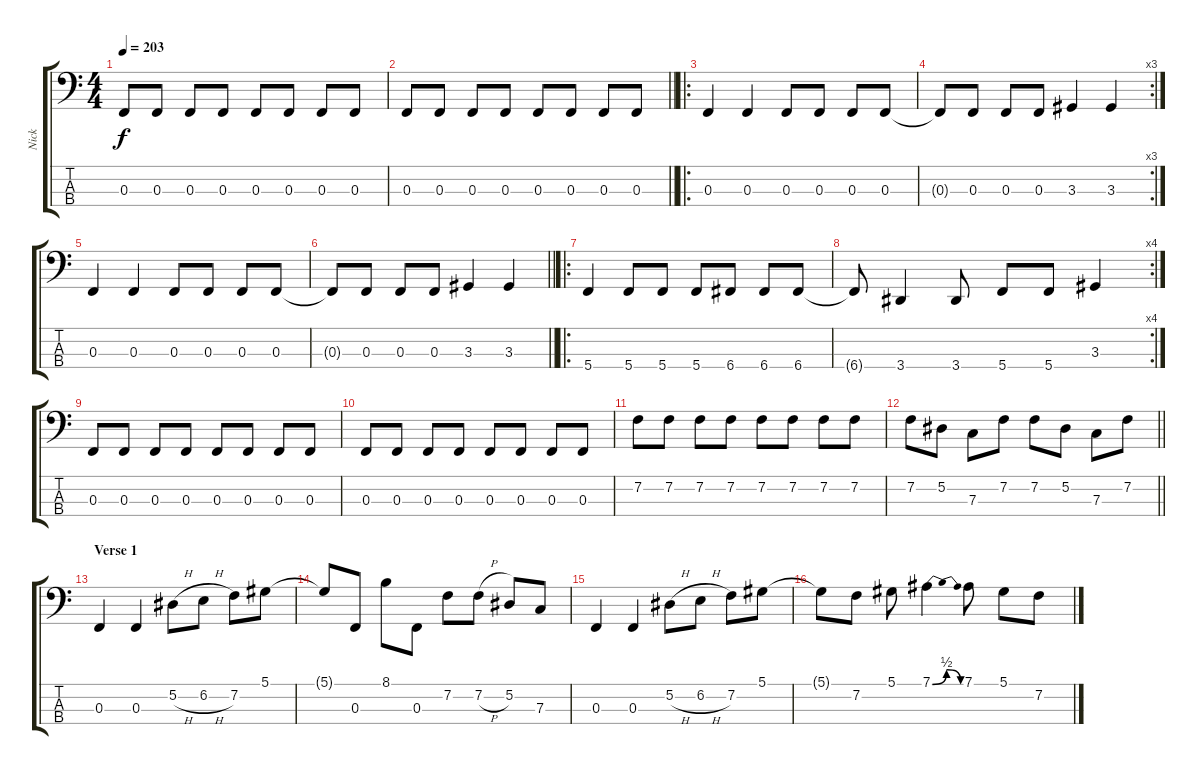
\track ("Nick" "Nick") {instrument electricbassfinger}
\staff {score tabs}
\tuning (Eb2 Bb1 F1 C1) {hide}
\ts (4 4)
\tempo 203
\clef f4
\ks c
0.3.8{dy f} 0.3.8 0.3.8 0.3.8 0.3.8 0.3.8 0.3.8 0.3.8 |
\barLineRight lightlight
0.3.8 0.3.8 0.3.8 0.3.8 0.3.8 0.3.8 0.3.8 0.3.8 |
\ro
\section ("" "")
0.3.4 0.3.4 0.3.8 0.3.8 0.3.8 0.3.8 |
\rc 3
0.3{t}.8 0.3.8 0.3.8 0.3.8 3.3.4 3.3.4 |
0.3.4 0.3.4 0.3.8 0.3.8 0.3.8 0.3.8 |
\barLineRight lightlight
0.3{t}.8 0.3.8 0.3.8 0.3.8 3.3.4 3.3.4 |
\ro
\section ("" "")
5.4.4 5.4.8 5.4.8 5.4.8 6.4.8 6.4.8 6.4.8 |
\rc 4
6.4{t}.8 3.4.4 3.4.8 5.4.8 5.4.8 3.3.4 |
0.3.8 0.3.8 0.3.8 0.3.8 0.3.8 0.3.8 0.3.8 0.3.8 |
0.3.8 0.3.8 0.3.8 0.3.8 0.3.8 0.3.8 0.3.8 0.3.8 |
7.2.8 7.2.8 7.2.8 7.2.8 7.2.8 7.2.8 7.2.8 7.2.8 |
\barLineRight lightlight
7.2.8 5.2.8 7.3.8 7.2.8 7.2.8 5.2.8 7.3.8 7.2.8 |
\section ("" "Verse 1")
0.3.4 0.3.4 5.2{h}.8 6.2{h}.8 7.2.8 5.1.8 |
5.1{t}.8 0.3.8 8.1.8 0.3.8 7.2.8 7.2{h}.8 5.2.8 7.3.8 |
0.3.4 0.3.4 5.2{h}.8 6.2{h}.8 7.2.8 5.1.8 |
5.1{t}.8 7.2.8 5.1.8 7.1{be (bendrelease 0 0 21 2 55 2 60 0)}.4 7.1.8 5.1.8 7.2.8
